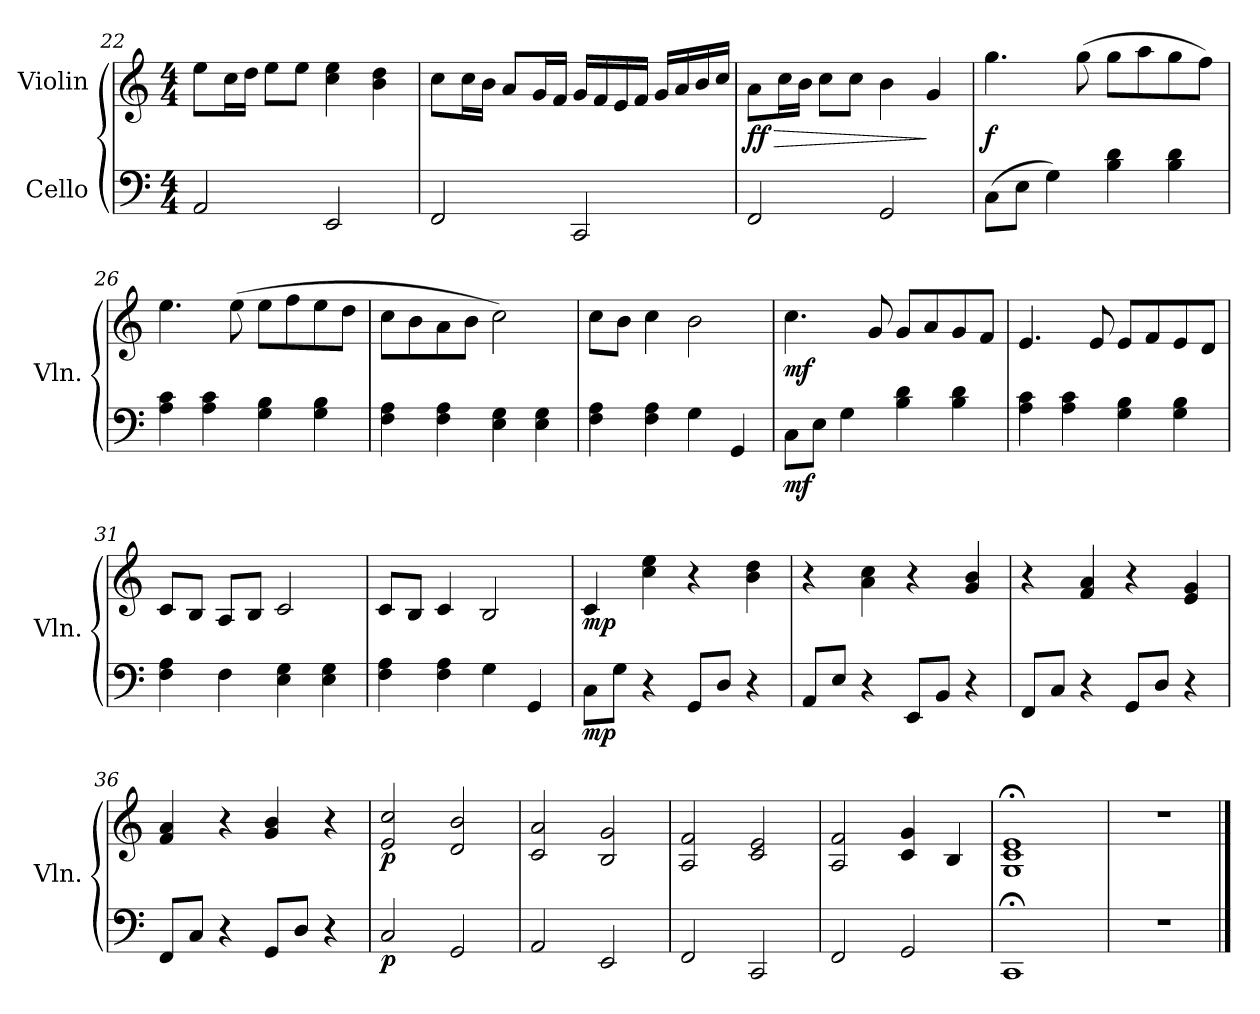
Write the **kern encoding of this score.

**kern	**dynam	**kern	**dynam
*part2	*part2	*part1	*part1
*staff2	*staff2	*staff1	*staff1
*I"Cello	*	*I"Violin	*
*	*	*I'Vln.	*
*clefF4	*	*clefG2	*
*k[]	*	*k[]	*
*M4/4	*	*M4/4	*
=22	=22	=22	=22
2AA/	.	8ee\L	.
.	.	16cc\L	.
.	.	16dd\JJ	.
.	.	8ee\L	.
.	.	8ee\J	.
2EE/	.	4cc\ 4ee\	.
.	.	4b\ 4dd\	.
!!LO:PB:g=z
=23	=23	=23	=23
2FF/	.	8cc\L	.
.	.	16cc\L	.
.	.	16b\JJ	.
.	.	8a/L	.
.	.	16g/L	.
.	.	16f/JJ	.
2CC/	.	16g/LL	.
.	.	16f/	.
.	.	16e/	.
.	.	16f/JJ	.
.	.	16g/LL	.
.	.	16a/	.
.	.	16b/	.
.	.	16cc/JJ	.
=24	=24	=24	=24
!	!	!	!LO:HP:b
!	!	!	!LO:DY:n=1:b
2FF/	.	8a\L	> ff
.	.	16cc\L	.
.	.	16b\JJ	.
.	.	8cc\L	.
.	.	8cc\J	.
2GG/	.	4b\	.
.	.	4g/	]
=25	=25	=25	=25
!	!	!	!LO:DY:b
(>8C\L	.	4.gg\	f
8E\J	.	.	.
4G\)	.	.	.
.	.	(>8gg\	.
4B\ 4d\	.	8gg\L	.
.	.	8aa\	.
4B\ 4d\	.	8gg\	.
.	.	8ff\J)	.
=26	=26	=26	=26
4A\ 4c\	.	4.ee\	.
4A\ 4c\	.	.	.
.	.	(>8ee\	.
4G\ 4B\	.	8ee\L	.
.	.	8ff\	.
4G\ 4B\	.	8ee\	.
.	.	8dd\J	.
=27	=27	=27	=27
4F\ 4A\	.	8cc\L	.
.	.	8b\	.
4F\ 4A\	.	8a\	.
.	.	8b\J	.
4E\ 4G\	.	2cc\)	.
4E\ 4G\	.	.	.
!!LO:LB:g=z
=28	=28	=28	=28
4F\ 4A\	.	8cc\L	.
.	.	8b\J	.
4F\ 4A\	.	4cc\	.
4G\	.	2b\	.
4GG/	.	.	.
=29	=29	=29	=29
!	!LO:DY:b	!	!LO:DY:b
8C\L	mf	4.cc\	mf
8E\J	.	.	.
4G\	.	.	.
.	.	8g/	.
4B\ 4d\	.	8g/L	.
.	.	8a/	.
4B\ 4d\	.	8g/	.
.	.	8f/J	.
=30	=30	=30	=30
4A\ 4c\	.	4.e/	.
4A\ 4c\	.	.	.
.	.	8e/	.
4G\ 4B\	.	8e/L	.
.	.	8f/	.
4G\ 4B\	.	8e/	.
.	.	8d/J	.
=31	=31	=31	=31
4F\ 4A\	.	8c/L	.
.	.	8B/J	.
4F\	.	8A/L	.
.	.	8B/J	.
4E\ 4G\	.	2c/	.
4E\ 4G\	.	.	.
=32	=32	=32	=32
4F\ 4A\	.	8c/L	.
.	.	8B/J	.
4F\ 4A\	.	4c/	.
4G\	.	2B/	.
4GG/	.	.	.
=33	=33	=33	=33
!	!LO:DY:b	!	!LO:DY:b
8C\L	mp	4c/	mp
8G\J	.	.	.
4r	.	4cc\ 4ee\	.
8GG/L	.	4r	.
8D/J	.	.	.
4r	.	4b\ 4dd\	.
!!LO:LB:g=z
=34	=34	=34	=34
8AA/L	.	4r	.
8E/J	.	.	.
4r	.	4a\ 4cc\	.
8EE/L	.	4r	.
8BB/J	.	.	.
4r	.	4g/ 4b/	.
=35	=35	=35	=35
8FF/L	.	4r	.
8C/J	.	.	.
4r	.	4f/ 4a/	.
8GG/L	.	4r	.
8D/J	.	.	.
4r	.	4e/ 4g/	.
=36	=36	=36	=36
8FF/L	.	4f/ 4a/	.
8C/J	.	.	.
4r	.	4r	.
8GG/L	.	4g/ 4b/	.
8D/J	.	.	.
4r	.	4r	.
=37	=37	=37	=37
!	!LO:DY:b	!	!LO:DY:b
2C/	p	2e/ 2cc/	p
2GG/	.	2d/ 2b/	.
=38	=38	=38	=38
2AA/	.	2c/ 2a/	.
2EE/	.	2B/ 2g/	.
=39	=39	=39	=39
2FF/	.	2A/ 2f/	.
2CC/	.	2c/ 2e/	.
=40	=40	=40	=40
2FF/	.	2A/ 2f/	.
2GG/	.	4c/ 4g/	.
.	.	4B/	.
=41	=41	=41	=41
1CC;<	.	1G;< 1c;< 1e;<	.
=42	=42	=42	=42
1r	.	1r	.
==	==	==	==
*-	*-	*-	*-
